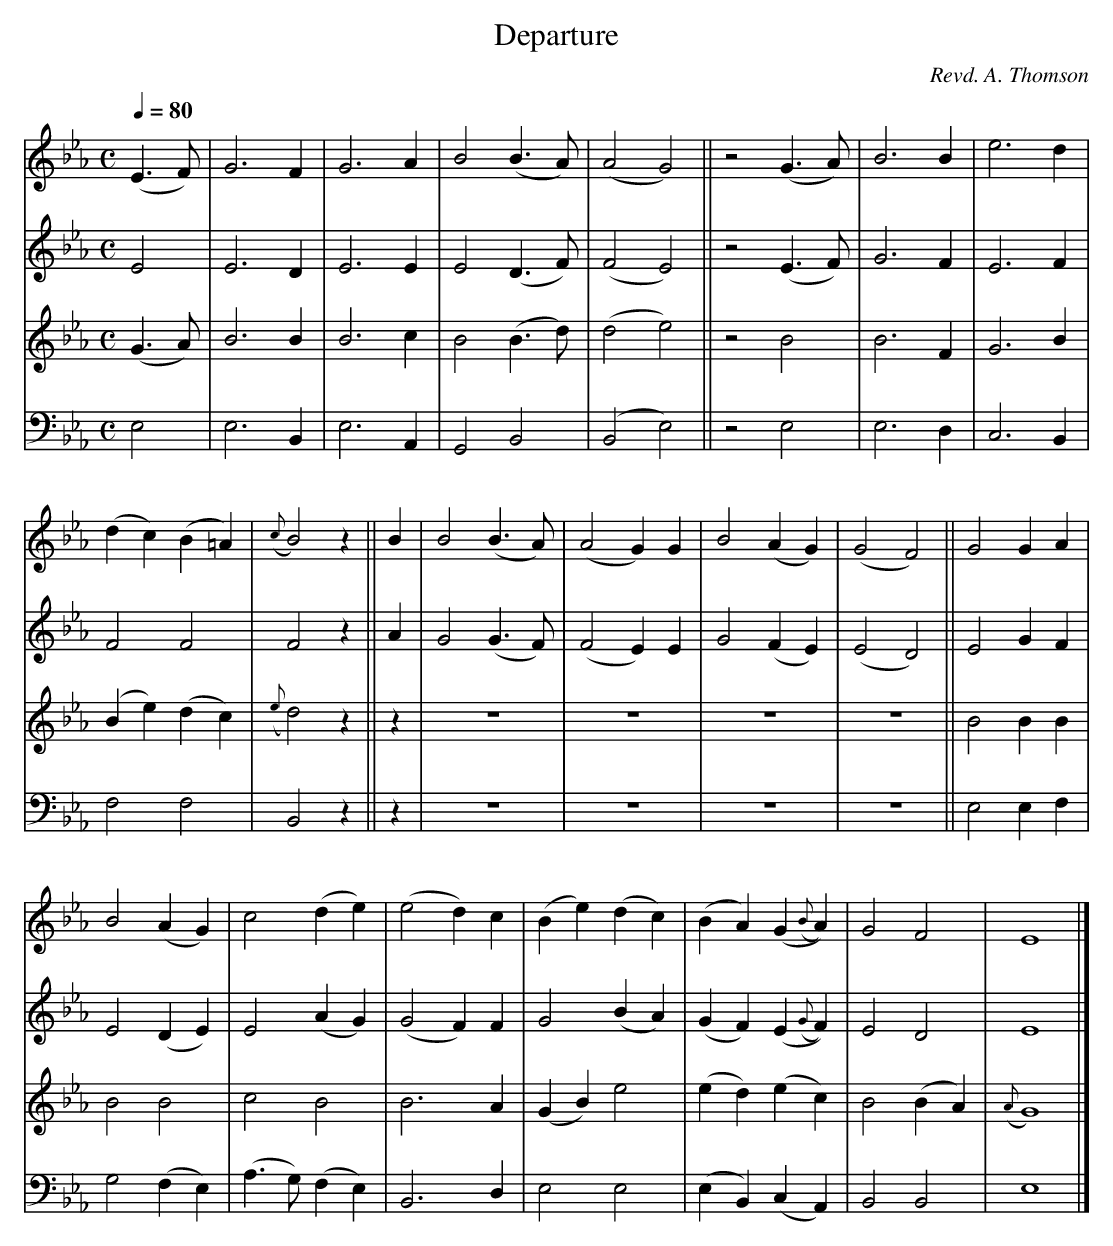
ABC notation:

X:1
T:Departure
C:Revd. A. Thomson
M:C
L:1/4
Q:1/4=80 % that's what he says; extraordinarily slow
V:1               % Treble
V:2               % Counter Tenor
V:3 transpose -12 % Tenor
V:4 bass          % Bass
K:Eb
V:1 (E>F)|G3 F  |G3 A  |B2 (B>A)|(A2  G2) ||z2(G>A)|B3 B |e3 d  |
V:2  E2  |E3 D  |E3 E  |E2 (D>F)|(F2  E2) ||z2(E>F)|G3 F |E3 F  |
V:3 (G>A)|B3 B  |B3 c  |B2 (B>d)|(d2  e2) ||z2 B2  |B3 F |G3 B  |
V:4  E,2| E,3B,,|E,3A,,|G,,2B,,2|(B,,2E,2)||z2 E,2 |E,3D,|C,3B,,|
V:1 (dc)(B=A)|({c}B2) z||B|B2(B>A)|(A2G)G|B2(AG)|(G2F2)||G2 G A |
V:2  F2  F2  |    F2  z||A|G2(G>F)|(F2E)E|G2(FE)|(E2D2)||E2 G F |
V:3 (Be)(dc) |({e}d2) z||z|z4     | z4   |z4    | z4   ||B2 B B |
V:4  F,2 F,2 |    B,,2z||z|z4     | z4   |z4    | z4   ||E,2E,F,|
V:1  B2 (A G) | c2    (d e) |(e2d)c |(Be)(dc)|(BA)   (G({B}A)) |G2   F2   |    E4 |]
V:2  E2 (D E) | E2    (A G) |(G2F)F | G2 (BA)|(GF)   (E({G}F)) |E2   D2   |    E4 |]
V:3  B2  B2   | c2     B2   | B3  A |(GB) e2 |(ed)   (e    c)  |B2  (B A) |({A}G4)|]
V:4  G,2(F,E,)|(A,>G,)(F,E,)| B,,3D,| E,2E,2 |(E,B,,)(C,   A,,)|B,,2 B,,2 |    E,4|]
